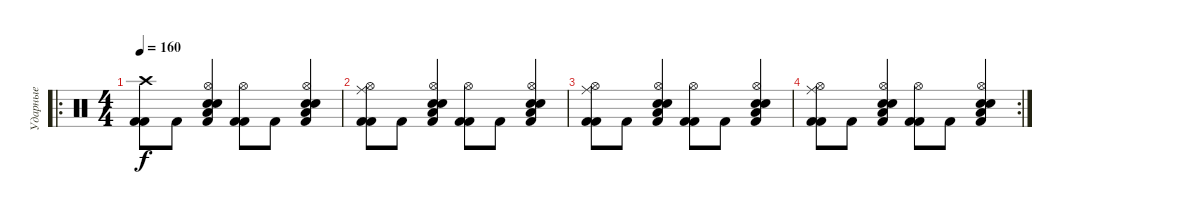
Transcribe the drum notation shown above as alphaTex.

\track ("Ударные" "Ударные") {instrument percussion}
\staff {score}
\articulation defaults
\ro
\ts (4 4)
\tempo 160
\clef neutral
\ks c
("Crash high (hit)" "Kick (hit) 2" "Kick (hit) 2").8{dy f} "Kick (hit) 2".8 ("Hi-Hat (open)" "Low Tom (hit)" "Electric Snare (hit)" "Kick (hit) 2" "Electric Snare (hit)").4 ("Hi-Hat (open)" "Kick (hit) 2" "Kick (hit) 2").8 "Kick (hit) 2".8 ("Hi-Hat (open)" "Low Tom (hit)" "Electric Snare (hit)" "Kick (hit) 2" "Electric Snare (hit)").4 |
("Ride (middle)" "Hi-Hat (open)" "Kick (hit) 2" "Kick (hit) 2").8 "Kick (hit) 2".8 ("Hi-Hat (open)" "Low Tom (hit)" "Electric Snare (hit)" "Kick (hit) 2" "Electric Snare (hit)").4 ("Hi-Hat (open)" "Kick (hit) 2" "Kick (hit) 2").8 "Kick (hit) 2".8 ("Hi-Hat (open)" "Low Tom (hit)" "Electric Snare (hit)" "Kick (hit) 2" "Electric Snare (hit)").4 |
("Ride (middle)" "Hi-Hat (open)" "Kick (hit) 2" "Kick (hit) 2").8 "Kick (hit) 2".8 ("Hi-Hat (open)" "Low Tom (hit)" "Electric Snare (hit)" "Kick (hit) 2" "Electric Snare (hit)").4 ("Hi-Hat (open)" "Kick (hit) 2" "Kick (hit) 2").8 "Kick (hit) 2".8 ("Hi-Hat (open)" "Low Tom (hit)" "Electric Snare (hit)" "Kick (hit) 2" "Electric Snare (hit)").4 |
\rc 2
("Ride (middle)" "Hi-Hat (open)" "Kick (hit) 2" "Kick (hit) 2").8 "Kick (hit) 2".8 ("Hi-Hat (open)" "Low Tom (hit)" "Electric Snare (hit)" "Kick (hit) 2" "Electric Snare (hit)").4 ("Hi-Hat (open)" "Kick (hit) 2" "Kick (hit) 2").8 "Kick (hit) 2".8 ("Hi-Hat (open)" "Low Tom (hit)" "Electric Snare (hit)" "Kick (hit) 2" "Electric Snare (hit)").4
